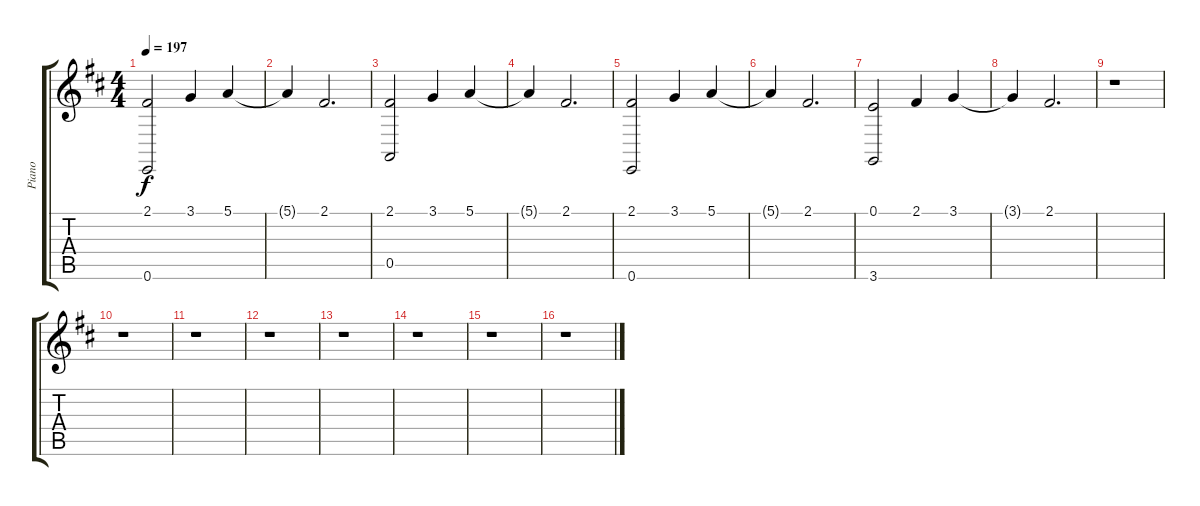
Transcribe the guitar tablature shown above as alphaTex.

\track ("Piano" "Piano") {instrument acousticgrandpiano}
\staff {score tabs}
\tuning (E4 B3 G3 D3 A2 E2) {hide}
\ts (4 4)
\tempo 197
\clef g2
\ks d
(2.1 0.6).2{dy f} 3.1.4 5.1.4 |
5.1{t}.4 2.1.2{d} |
(2.1 0.5).2 3.1.4 5.1.4 |
5.1{t}.4 2.1.2{d} |
(2.1 0.6).2 3.1.4 5.1.4 |
5.1{t}.4 2.1.2{d} |
(0.1 3.6).2 2.1.4 3.1.4 |
3.1{t}.4 2.1.2{d} |
r.1 |
r.1 |
r.1 |
r.1 |
r.1 |
r.1 |
r.1 |
r.1
